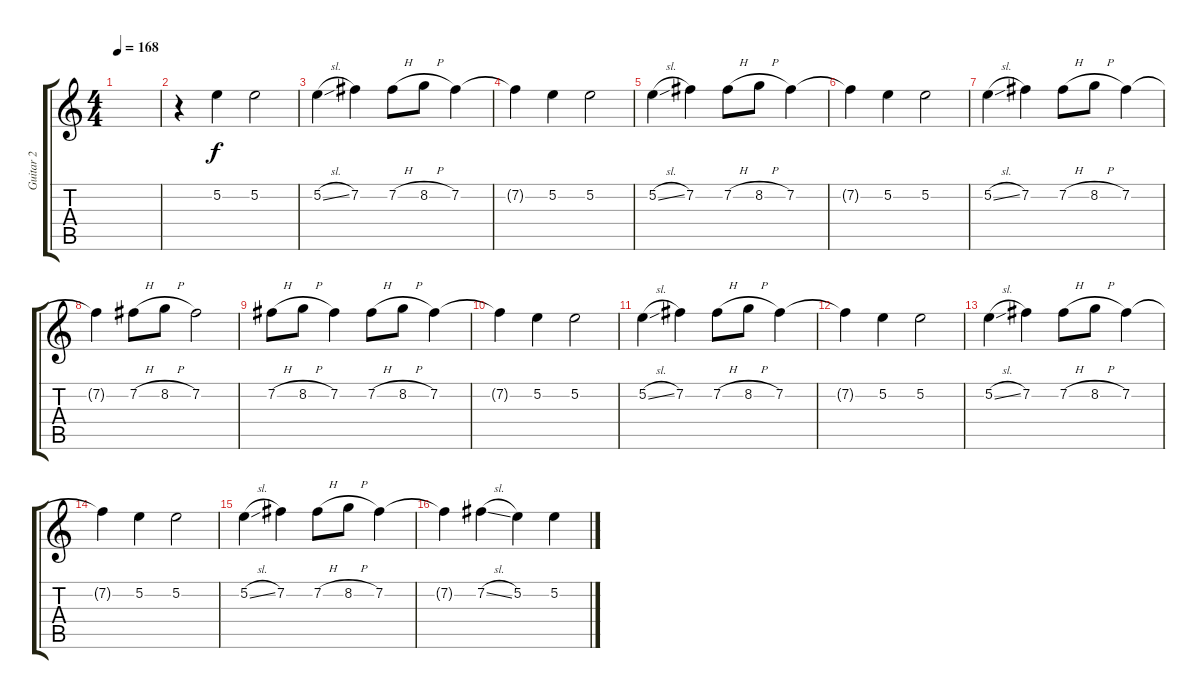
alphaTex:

\track ("Guitar 2" "Guitar 2") {instrument electricguitarjazz}
\staff {score tabs}
\tuning (E4 B3 G3 D3 A2 E2) {hide}
\ts (4 4)
\tempo 168
\clef g2
\ks c
|
r.4 5.2.4 5.2.2 |
5.2{sl}.4 7.2.4 7.2{h}.8 8.2{h}.8 7.2.4 |
7.2{t}.4 5.2.4 5.2.2 |
5.2{sl}.4 7.2.4 7.2{h}.8 8.2{h}.8 7.2.4 |
7.2{t}.4 5.2.4 5.2.2 |
5.2{sl}.4 7.2.4 7.2{h}.8 8.2{h}.8 7.2.4 |
7.2{t}.4 7.2{h}.8 8.2{h}.8 7.2.2 |
7.2{h}.8 8.2{h}.8 7.2.4 7.2{h}.8 8.2{h}.8 7.2.4 |
7.2{t}.4 5.2.4 5.2.2 |
5.2{sl}.4 7.2.4 7.2{h}.8 8.2{h}.8 7.2.4 |
7.2{t}.4 5.2.4 5.2.2 |
5.2{sl}.4 7.2.4 7.2{h}.8 8.2{h}.8 7.2.4 |
7.2{t}.4 5.2.4 5.2.2 |
5.2{sl}.4 7.2.4 7.2{h}.8 8.2{h}.8 7.2.4 |
7.2{t}.4 7.2{sl}.4 5.2.4 5.2{sl}.4
